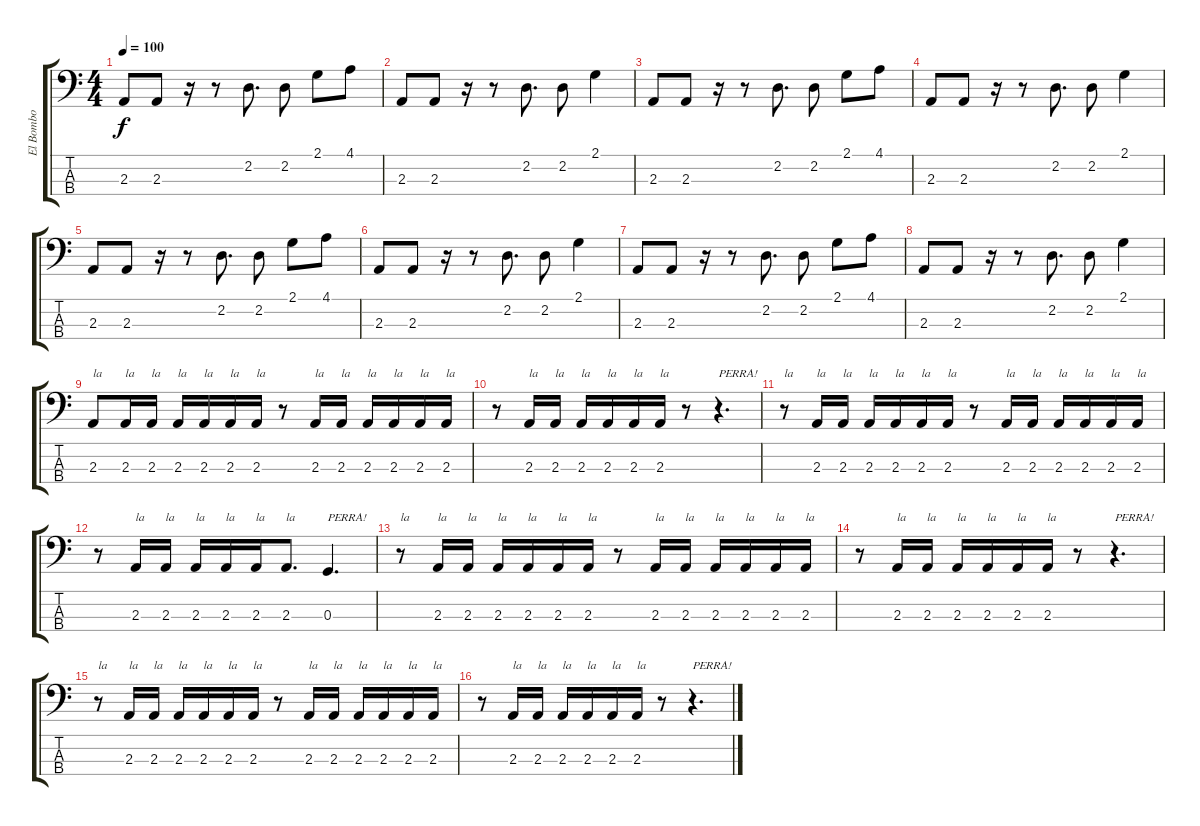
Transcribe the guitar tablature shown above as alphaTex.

\track ("El Bombo" "El Bombo") {instrument acousticguitarsteel}
\staff {score tabs}
\tuning (F2 C2 G1 C1) {hide}
\ts (4 4)
\tempo 100
\clef f4
\ks c
2.3.8{dy f} 2.3.8 r.16 r.8 2.2.8{d} 2.2.8 2.1.8 4.1.8 |
2.3.8 2.3.8 r.16 r.8 2.2.8{d} 2.2.8 2.1.4 |
2.3.8 2.3.8 r.16 r.8 2.2.8{d} 2.2.8 2.1.8 4.1.8 |
2.3.8 2.3.8 r.16 r.8 2.2.8{d} 2.2.8 2.1.4 |
2.3.8 2.3.8 r.16 r.8 2.2.8{d} 2.2.8 2.1.8 4.1.8 |
2.3.8 2.3.8 r.16 r.8 2.2.8{d} 2.2.8 2.1.4 |
2.3.8 2.3.8 r.16 r.8 2.2.8{d} 2.2.8 2.1.8 4.1.8 |
2.3.8 2.3.8 r.16 r.8 2.2.8{d} 2.2.8 2.1.4 |
2.3.8{txt "la"} 2.3.16{txt "la"} 2.3.16{txt "la"} 2.3.16{txt "la"} 2.3.16{txt "la"} 2.3.16{txt "la"} 2.3.16{txt "la"} r.8 2.3.16{txt "la"} 2.3.16{txt "la"} 2.3.16{txt "la"} 2.3.16{txt "la"} 2.3.16{txt "la"} 2.3.16{txt "la"} |
r.8 2.3.16{txt "la"} 2.3.16{txt "la"} 2.3.16{txt "la"} 2.3.16{txt "la"} 2.3.16{txt "la"} 2.3.16{txt "la"} r.8 r.4{d txt "PERRA!"} |
r.8{txt "la"} 2.3.16{txt "la"} 2.3.16{txt "la"} 2.3.16{txt "la"} 2.3.16{txt "la"} 2.3.16{txt "la"} 2.3.16{txt "la"} r.8 2.3.16{txt "la"} 2.3.16{txt "la"} 2.3.16{txt "la"} 2.3.16{txt "la"} 2.3.16{txt "la"} 2.3.16{txt "la"} |
r.8 2.3.16{txt "la"} 2.3.16{txt "la"} 2.3.16{txt "la"} 2.3.16{txt "la"} 2.3.16{txt "la"} 2.3.8{d txt "la"} 0.3.4{d txt "PERRA!"} |
r.8{txt "la"} 2.3.16{txt "la"} 2.3.16{txt "la"} 2.3.16{txt "la"} 2.3.16{txt "la"} 2.3.16{txt "la"} 2.3.16{txt "la"} r.8 2.3.16{txt "la"} 2.3.16{txt "la"} 2.3.16{txt "la"} 2.3.16{txt "la"} 2.3.16{txt "la"} 2.3.16{txt "la"} |
r.8 2.3.16{txt "la"} 2.3.16{txt "la"} 2.3.16{txt "la"} 2.3.16{txt "la"} 2.3.16{txt "la"} 2.3.16{txt "la"} r.8 r.4{d txt "PERRA!"} |
r.8{txt "la"} 2.3.16{txt "la"} 2.3.16{txt "la"} 2.3.16{txt "la"} 2.3.16{txt "la"} 2.3.16{txt "la"} 2.3.16{txt "la"} r.8 2.3.16{txt "la"} 2.3.16{txt "la"} 2.3.16{txt "la"} 2.3.16{txt "la"} 2.3.16{txt "la"} 2.3.16{txt "la"} |
r.8 2.3.16{txt "la"} 2.3.16{txt "la"} 2.3.16{txt "la"} 2.3.16{txt "la"} 2.3.16{txt "la"} 2.3.16{txt "la"} r.8 r.4{d txt "PERRA!"}
